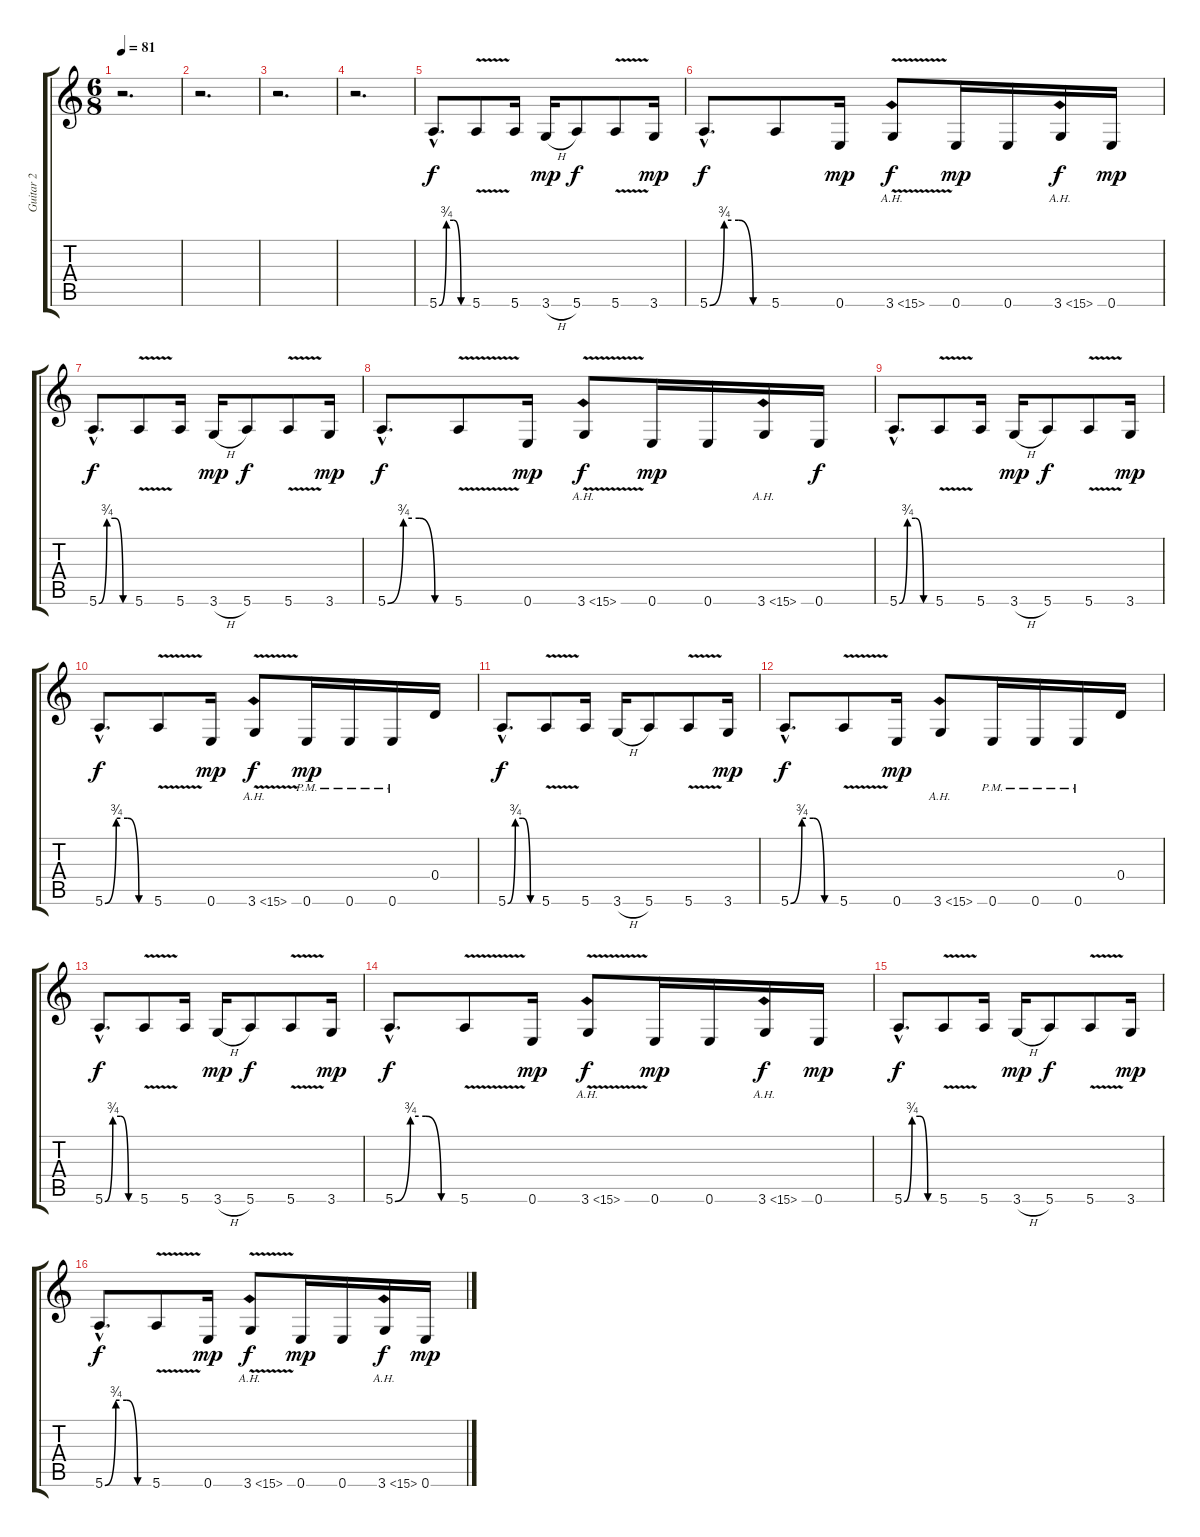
\track ("Guitar 2" "Guitar 2") {instrument overdrivenguitar}
\staff {score tabs}
\tuning (E4 B3 G3 D3 A2 E2) {hide}
\ts (6 8)
\tempo 81
\clef g2
\ks c
r.2{d dy f instrument overdrivenguitar} |
r.2{d} |
r.2{d} |
r.2{d} |
5.6{be (custom 0 0 15 3 30 3 45 0 60 0) hac}.8{d} 5.6{v}.8 5.6.16 3.6{h}.16{dy mp} 5.6.8{dy f} 5.6{v}.8 3.6.16{dy mp} |
5.6{be (custom 0 0 15 3 30 3 45 0 60 0) hac}.8{d dy f} 5.6.8 0.6.16{dy mp} 3.6{ah 12 v}.8{dy f} 0.6.16{dy mp} 0.6.16 3.6{ah 12}.16{dy f} 0.6.16{dy mp} |
5.6{be (custom 0 0 15 3 30 3 45 0 60 0) hac}.8{d dy f} 5.6{v}.8 5.6.16 3.6{h}.16{dy mp} 5.6.8{dy f} 5.6{v}.8 3.6.16{dy mp} |
5.6{be (custom 0 0 15 3 30 3 45 0 60 0) hac}.8{d dy f} 5.6{v}.8 0.6.16{dy mp} 3.6{ah 12 v}.8{dy f} 0.6.16{dy mp} 0.6.16 3.6{ah 12}.16 0.6.16{dy f} |
5.6{be (custom 0 0 15 3 30 3 45 0 60 0) hac}.8{d} 5.6{v}.8 5.6.16 3.6{h}.16{dy mp} 5.6.8{dy f} 5.6{v}.8 3.6.16{dy mp} |
5.6{be (custom 0 0 15 3 30 3 45 0 60 0) hac}.8{d dy f} 5.6{v}.8 0.6.16{dy mp} 3.6{ah 12 v}.8{dy f} 0.6{pm}.16{dy mp} 0.6{pm}.16 0.6{pm}.16 0.4.16 |
5.6{be (custom 0 0 15 3 30 3 45 0 60 0) hac}.8{d dy f} 5.6{v}.8 5.6.16 3.6{h}.16 5.6.8 5.6{v}.8 3.6.16{dy mp} |
5.6{be (custom 0 0 15 3 30 3 45 0 60 0) hac}.8{d dy f} 5.6{v}.8 0.6.16{dy mp} 3.6{ah 12}.8 0.6{pm}.16 0.6{pm}.16 0.6{pm}.16 0.4.16 |
5.6{be (custom 0 0 15 3 30 3 45 0 60 0) hac}.8{d dy f} 5.6{v}.8 5.6.16 3.6{h}.16{dy mp} 5.6.8{dy f} 5.6{v}.8 3.6.16{dy mp} |
5.6{be (custom 0 0 15 3 30 3 45 0 60 0) hac}.8{d dy f} 5.6{v}.8 0.6.16{dy mp} 3.6{ah 12 v}.8{dy f} 0.6.16{dy mp} 0.6.16 3.6{ah 12}.16{dy f} 0.6.16{dy mp} |
5.6{be (custom 0 0 15 3 30 3 45 0 60 0) hac}.8{d dy f} 5.6{v}.8 5.6.16 3.6{h}.16{dy mp} 5.6.8{dy f} 5.6{v}.8 3.6.16{dy mp} |
5.6{be (custom 0 0 15 3 30 3 45 0 60 0) hac}.8{d dy f} 5.6{v}.8 0.6.16{dy mp} 3.6{ah 12 v}.8{dy f} 0.6.16{dy mp} 0.6.16 3.6{ah 12}.16{dy f} 0.6.16{dy mp}
